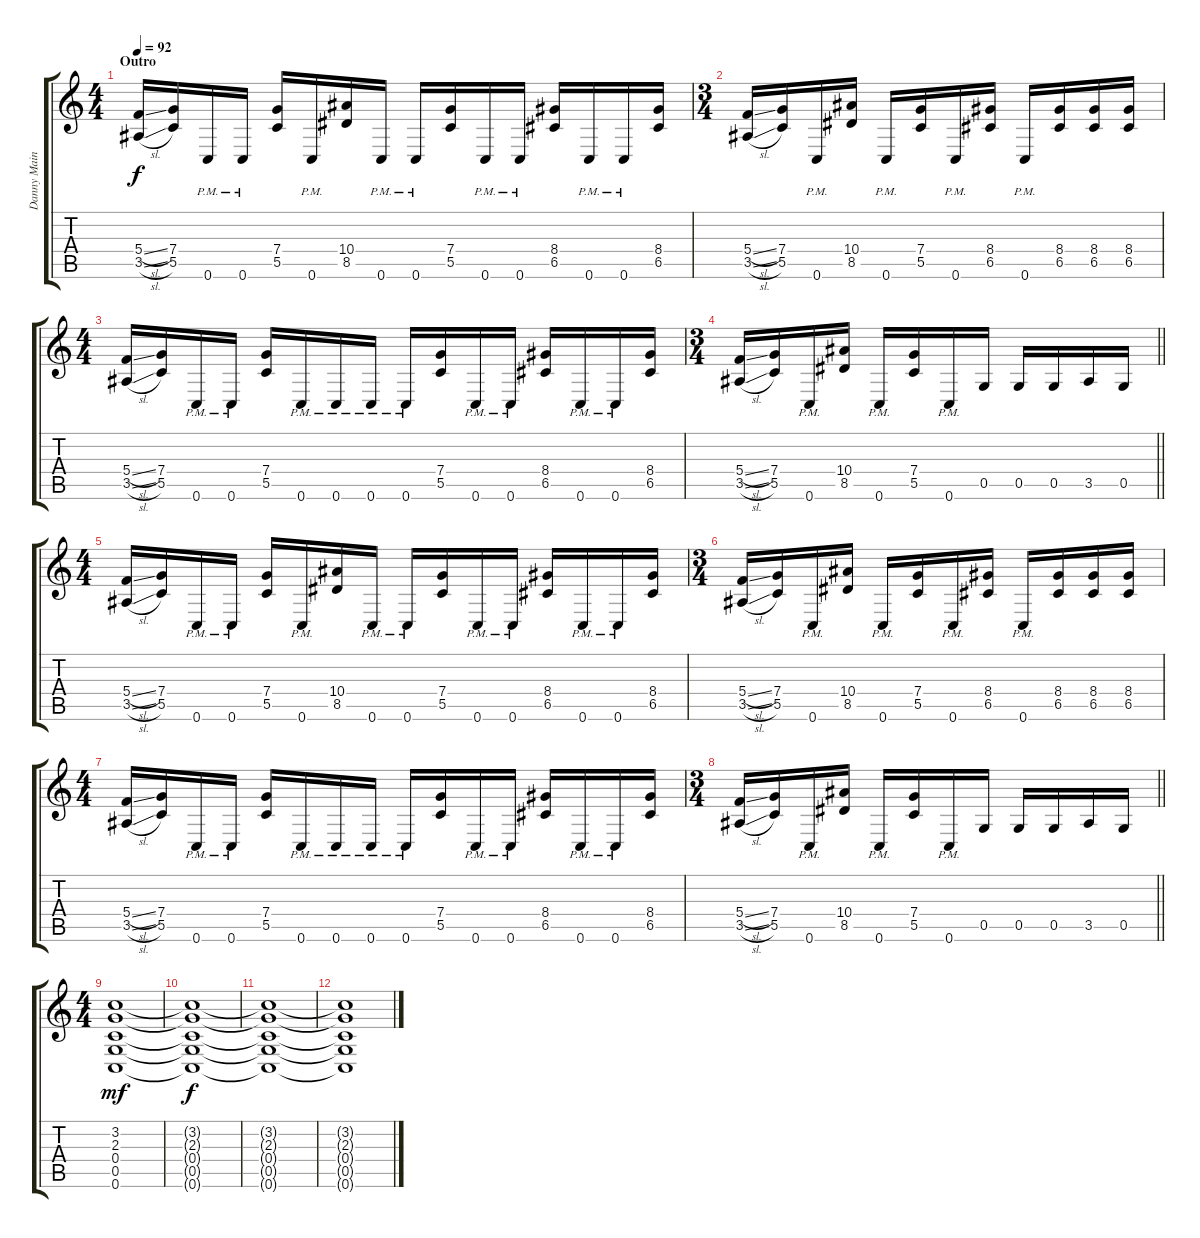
\track ("Danny Main" "Danny Main") {instrument distortionguitar}
\staff {score tabs}
\tuning (D4 A3 F3 C3 G2 C2) {hide}
\ts (4 4)
\section ("" "Outro")
\tempo 92
\clef g2
\ks c
(5.4{sl} 3.5{sl}).16{dy f} (7.4 5.5).16 0.6{pm}.16 0.6{pm}.16 (7.4 5.5).16 0.6{pm}.16 (10.4 8.5).16 0.6{pm}.16 0.6{pm}.16 (7.4 5.5).16 0.6{pm}.16 0.6{pm}.16 (8.4 6.5).16 0.6{pm}.16 0.6{pm}.16 (8.4 6.5).16 |
\ts (3 4)
(5.4{sl} 3.5{sl}).16 (7.4 5.5).16 0.6{pm}.16 (10.4 8.5).16 0.6{pm}.16 (7.4 5.5).16 0.6{pm}.16 (8.4 6.5).16 0.6{pm}.16 (8.4 6.5).16 (8.4 6.5).16 (8.4 6.5).16 |
\ts (4 4)
(5.4{sl} 3.5{sl}).16 (7.4 5.5).16 0.6{pm}.16 0.6{pm}.16 (7.4 5.5).16 0.6{pm}.16 0.6{pm}.16 0.6{pm}.16 0.6{pm}.16 (7.4 5.5).16 0.6{pm}.16 0.6{pm}.16 (8.4 6.5).16 0.6{pm}.16 0.6{pm}.16 (8.4 6.5).16 |
\ts (3 4)
\barLineRight lightlight
(5.4{sl} 3.5{sl}).16 (7.4 5.5).16 0.6{pm}.16 (10.4 8.5).16 0.6{pm}.16 (7.4 5.5).16 0.6{pm}.16 0.5.16 0.5.16 0.5.16 3.5.16 0.5.16 |
\ts (4 4)
(5.4{sl} 3.5{sl}).16 (7.4 5.5).16 0.6{pm}.16 0.6{pm}.16 (7.4 5.5).16 0.6{pm}.16 (10.4 8.5).16 0.6{pm}.16 0.6{pm}.16 (7.4 5.5).16 0.6{pm}.16 0.6{pm}.16 (8.4 6.5).16 0.6{pm}.16 0.6{pm}.16 (8.4 6.5).16 |
\ts (3 4)
(5.4{sl} 3.5{sl}).16 (7.4 5.5).16 0.6{pm}.16 (10.4 8.5).16 0.6{pm}.16 (7.4 5.5).16 0.6{pm}.16 (8.4 6.5).16 0.6{pm}.16 (8.4 6.5).16 (8.4 6.5).16 (8.4 6.5).16 |
\ts (4 4)
(5.4{sl} 3.5{sl}).16 (7.4 5.5).16 0.6{pm}.16 0.6{pm}.16 (7.4 5.5).16 0.6{pm}.16 0.6{pm}.16 0.6{pm}.16 0.6{pm}.16 (7.4 5.5).16 0.6{pm}.16 0.6{pm}.16 (8.4 6.5).16 0.6{pm}.16 0.6{pm}.16 (8.4 6.5).16 |
\ts (3 4)
\barLineRight lightlight
(5.4{sl} 3.5{sl}).16 (7.4 5.5).16 0.6{pm}.16 (10.4 8.5).16 0.6{pm}.16 (7.4 5.5).16 0.6{pm}.16 0.5.16 0.5.16 0.5.16 3.5.16 0.5.16 |
\ts (4 4)
(3.2 2.3 0.4 0.5 0.6).1{dy mf} |
(3.2{t} 2.3{t} 0.4{t} 0.5{t} 0.6{t}).1{dy f} |
(3.2{t} 2.3{t} 0.4{t} 0.5{t} 0.6{t}).1 |
(3.2{t} 2.3{t} 0.4{t} 0.5{t} 0.6{t}).1
